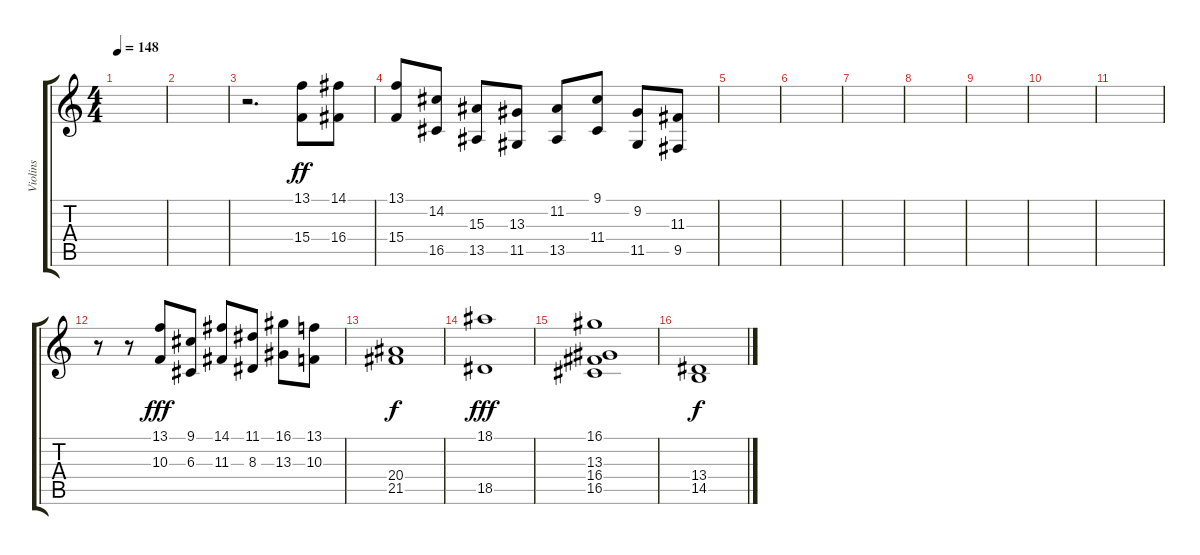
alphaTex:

\track ("Violins" "Violins") {instrument stringensemble1}
\staff {score tabs}
\tuning (E4 B3 G3 D3 A2 E2) {hide}
\ts (4 4)
\tempo 148
\clef g2
\ks c
|
|
r.2{d} (13.1 15.4).8{dy ff} (14.1 16.4).8 |
(13.1 15.4).8 (14.2 16.5).8 (15.3 13.5).8 (13.3 11.5).8 (11.2 13.5).8 (9.1 11.4).8 (9.2 11.5).8 (11.3 9.5).8 |
|
|
|
|
|
|
|
r.8 r.8 (13.1 10.3).8{dy fff} (9.1 6.3).8 (14.1 11.3).8 (11.1 8.3).8 (16.1 13.3).8 (13.1 10.3).8 |
(20.4 21.5).1{dy f} |
(18.1 18.5).1{dy fff} |
(16.1 13.3 16.4 16.5).1 |
(13.4 14.5).1{dy f}
